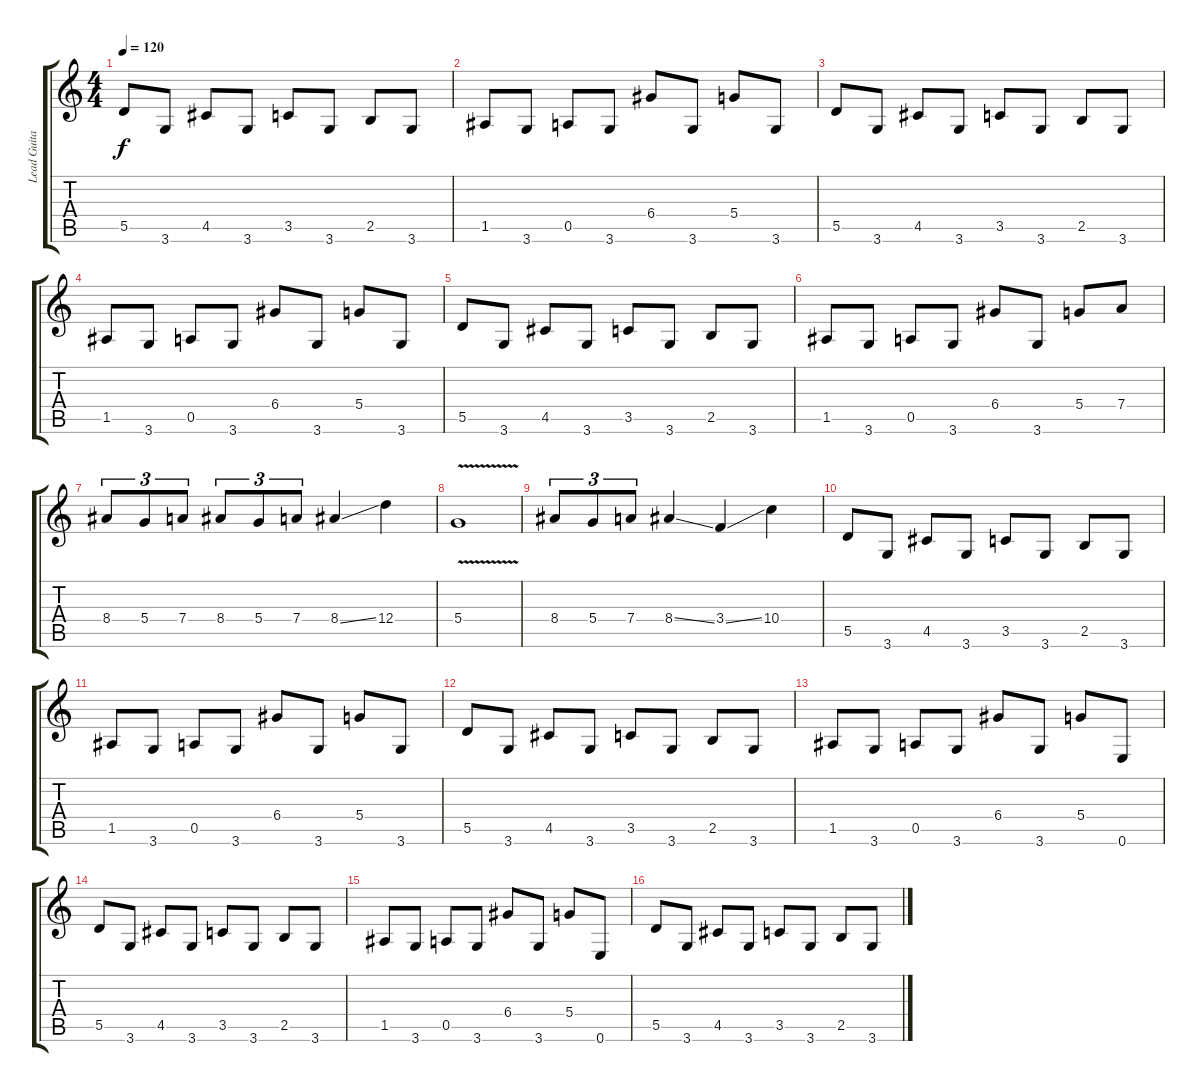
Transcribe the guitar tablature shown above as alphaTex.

\track ("Lead Guitar" "Lead Guita") {instrument distortionguitar}
\staff {score tabs}
\tuning (E4 B3 G3 D3 A2 E2) {hide}
\ts (4 4)
\tempo 120
\clef g2
\ks c
5.5.8{dy f} 3.6.8 4.5.8 3.6.8 3.5.8 3.6.8 2.5.8 3.6.8 |
1.5.8 3.6.8 0.5.8 3.6.8 6.4.8 3.6.8 5.4.8 3.6.8 |
5.5.8 3.6.8 4.5.8 3.6.8 3.5.8 3.6.8 2.5.8 3.6.8 |
1.5.8 3.6.8 0.5.8 3.6.8 6.4.8 3.6.8 5.4.8 3.6.8 |
5.5.8 3.6.8 4.5.8 3.6.8 3.5.8 3.6.8 2.5.8 3.6.8 |
1.5.8 3.6.8 0.5.8 3.6.8 6.4.8 3.6.8 5.4.8 7.4.8 |
8.4.8{tu (3 2)} 5.4.8{tu (3 2)} 7.4.8{tu (3 2)} 8.4.8{tu (3 2)} 5.4.8{tu (3 2)} 7.4.8{tu (3 2)} 8.4{ss}.4 12.4.4 |
5.4{v}.1 |
8.4.8{tu (3 2)} 5.4.8{tu (3 2)} 7.4.8{tu (3 2)} 8.4{ss}.4 3.4{ss}.4 10.4.4 |
5.5.8 3.6.8 4.5.8 3.6.8 3.5.8 3.6.8 2.5.8 3.6.8 |
1.5.8 3.6.8 0.5.8 3.6.8 6.4.8 3.6.8 5.4.8 3.6.8 |
5.5.8 3.6.8 4.5.8 3.6.8 3.5.8 3.6.8 2.5.8 3.6.8 |
1.5.8 3.6.8 0.5.8 3.6.8 6.4.8 3.6.8 5.4.8 0.6.8 |
5.5.8 3.6.8 4.5.8 3.6.8 3.5.8 3.6.8 2.5.8 3.6.8 |
1.5.8 3.6.8 0.5.8 3.6.8 6.4.8 3.6.8 5.4.8 0.6.8 |
5.5.8 3.6.8 4.5.8 3.6.8 3.5.8 3.6.8 2.5.8 3.6.8
